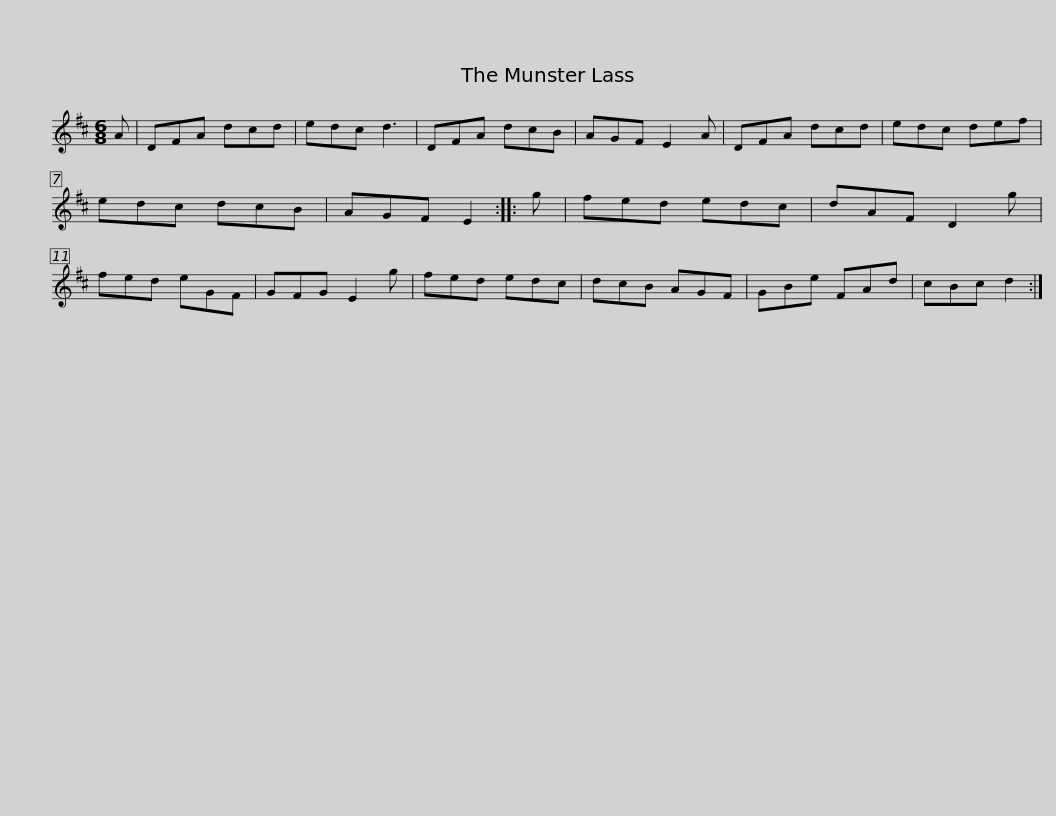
X:1
L:1/8
M:6/8
I:linebreak $
K:D
V:1 treble
V:1
 A | DFA dcd | edc d3 | DFA dcB | AGF E2 A | %5
 DFA dcd | edc def | edc dcB |$ AGF E2 :: g | %10
 fed edc | dAF D2 g | fed eGF | GFG E2 g | fed edc | %15
 dcB AGF |$ GBe FAd | cBc d2 :| %18
